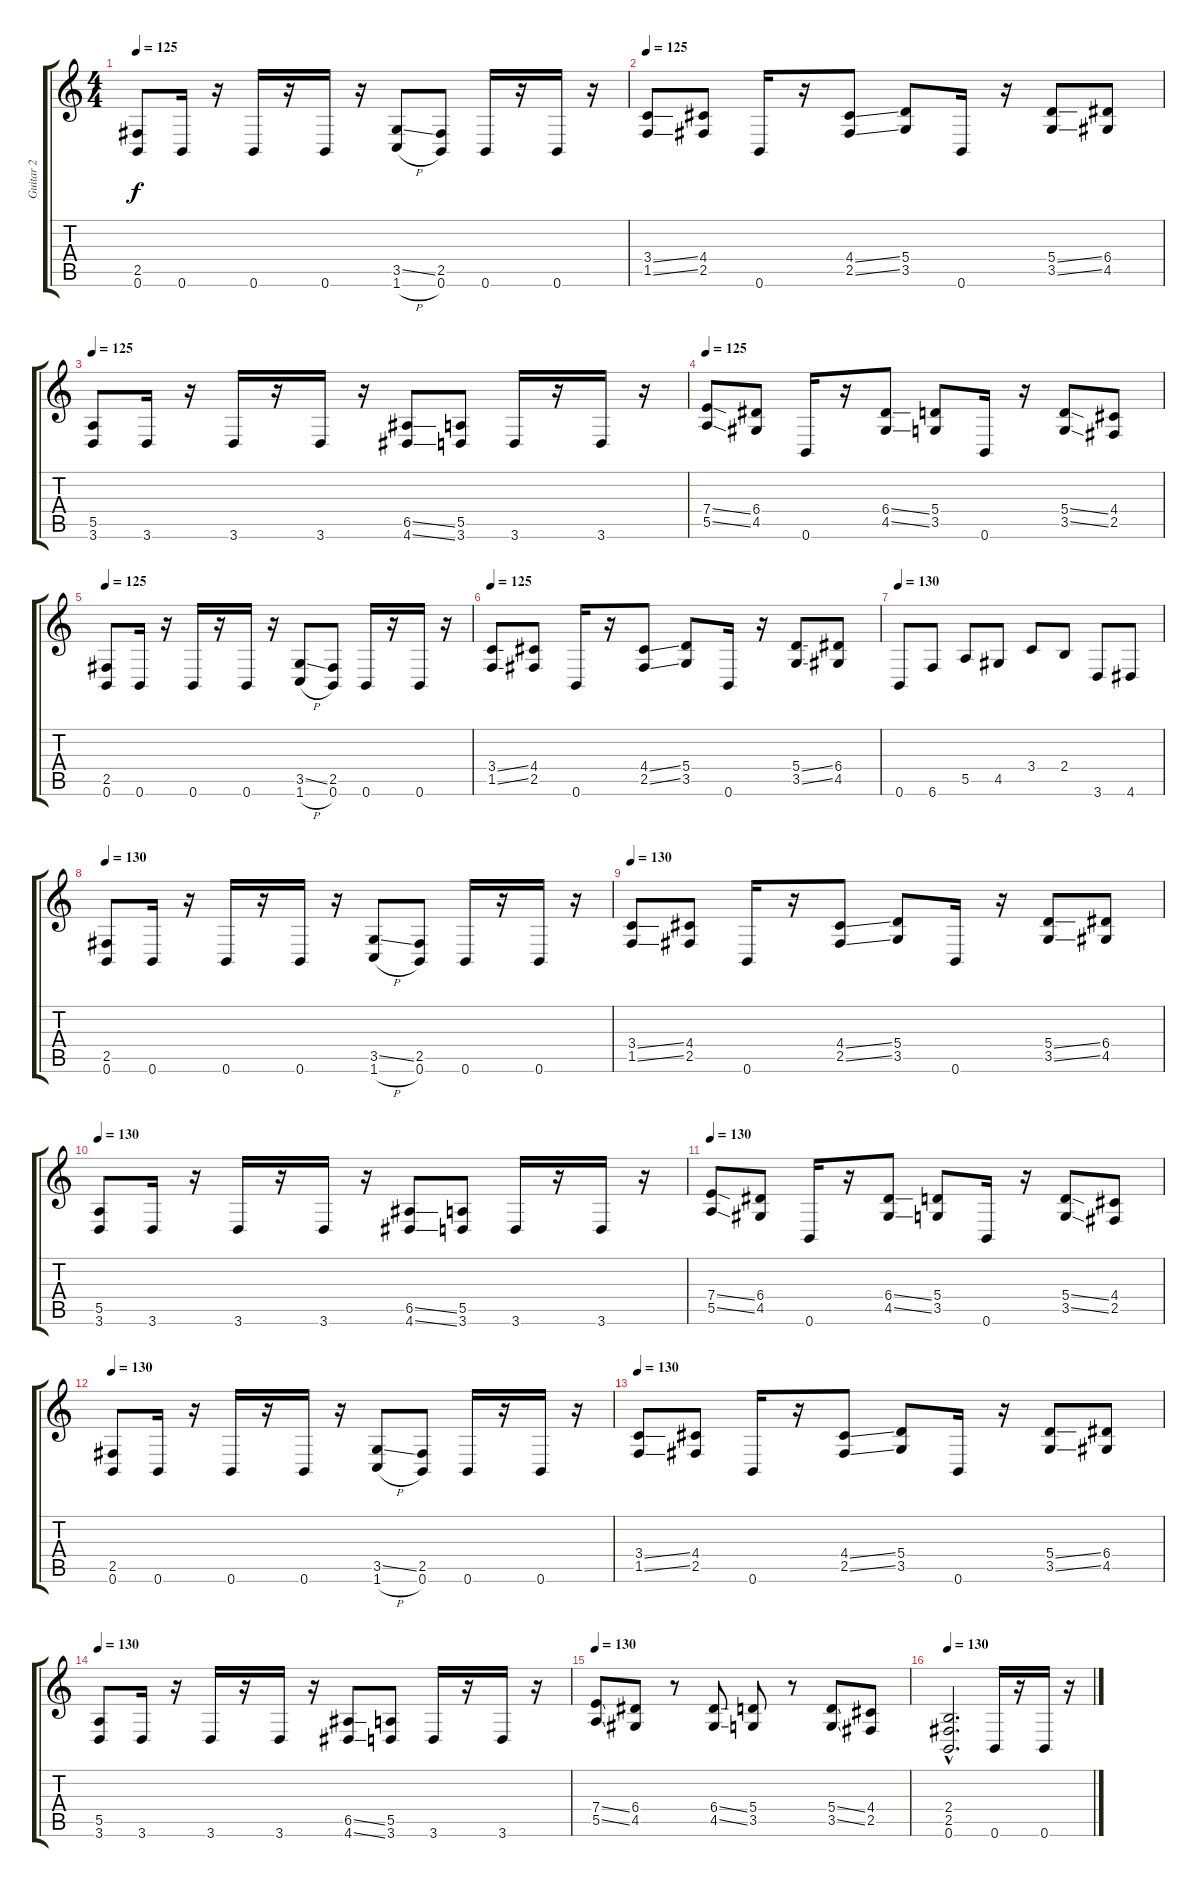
\track ("Guitar 2" "Guitar 2") {instrument distortionguitar}
\staff {score tabs}
\tuning (B3 Gb3 D3 A2 E2 B1) {hide}
\ts (4 4)
\tempo 125
\clef g2
\ks c
(2.5 0.6).8{dy f} 0.6.16 r.16 0.6.16 r.16 0.6.16 r.16 (3.5{ss} 1.6{h}).8 (2.5 0.6).8 0.6.16 r.16 0.6.16 r.16 |
\tempo 125
(3.4{ss} 1.5{ss}).8 (4.4 2.5).8 0.6.16 r.16 (4.4{ss} 2.5{ss}).8 (5.4 3.5).8 0.6.16 r.16 (5.4{ss} 3.5{ss}).8 (6.4 4.5).8 |
\tempo 125
(5.5 3.6).8 3.6.16 r.16 3.6.16 r.16 3.6.16 r.16 (6.5{ss} 4.6{ss}).8 (5.5 3.6).8 3.6.16 r.16 3.6.16 r.16 |
\tempo 125
(7.4{ss} 5.5{ss}).8 (6.4 4.5).8 0.6.16 r.16 (6.4{ss} 4.5{ss}).8 (5.4 3.5).8 0.6.16 r.16 (5.4{ss} 3.5{ss}).8 (4.4 2.5).8 |
\tempo 125
(2.5 0.6).8 0.6.16 r.16 0.6.16 r.16 0.6.16 r.16 (3.5{ss} 1.6{h}).8 (2.5 0.6).8 0.6.16 r.16 0.6.16 r.16 |
\tempo 125
(3.4{ss} 1.5{ss}).8 (4.4 2.5).8 0.6.16 r.16 (4.4{ss} 2.5{ss}).8 (5.4 3.5).8 0.6.16 r.16 (5.4{ss} 3.5{ss}).8 (6.4 4.5).8 |
\tempo 130
0.6.8 6.6.8 5.5.8 4.5.8 3.4.8 2.4.8 3.6.8 4.6.8 |
\tempo 130
(2.5 0.6).8 0.6.16 r.16 0.6.16 r.16 0.6.16 r.16 (3.5{ss} 1.6{h}).8 (2.5 0.6).8 0.6.16 r.16 0.6.16 r.16 |
\tempo 130
(3.4{ss} 1.5{ss}).8 (4.4 2.5).8 0.6.16 r.16 (4.4{ss} 2.5{ss}).8 (5.4 3.5).8 0.6.16 r.16 (5.4{ss} 3.5{ss}).8 (6.4 4.5).8 |
\tempo 130
(5.5 3.6).8 3.6.16 r.16 3.6.16 r.16 3.6.16 r.16 (6.5{ss} 4.6{ss}).8 (5.5 3.6).8 3.6.16 r.16 3.6.16 r.16 |
\tempo 130
(7.4{ss} 5.5{ss}).8 (6.4 4.5).8 0.6.16 r.16 (6.4{ss} 4.5{ss}).8 (5.4 3.5).8 0.6.16 r.16 (5.4{ss} 3.5{ss}).8 (4.4 2.5).8 |
\tempo 130
(2.5 0.6).8 0.6.16 r.16 0.6.16 r.16 0.6.16 r.16 (3.5{ss} 1.6{h}).8 (2.5 0.6).8 0.6.16 r.16 0.6.16 r.16 |
\tempo 130
(3.4{ss} 1.5{ss}).8 (4.4 2.5).8 0.6.16 r.16 (4.4{ss} 2.5{ss}).8 (5.4 3.5).8 0.6.16 r.16 (5.4{ss} 3.5{ss}).8 (6.4 4.5).8 |
\tempo 130
(5.5 3.6).8 3.6.16 r.16 3.6.16 r.16 3.6.16 r.16 (6.5{ss} 4.6{ss}).8 (5.5 3.6).8 3.6.16 r.16 3.6.16 r.16 |
\tempo 130
(7.4{ss} 5.5{ss}).8 (6.4 4.5).8 r.8 (6.4{ss} 4.5{ss}).8 (5.4 3.5).8 r.8 (5.4{ss} 3.5{ss}).8 (4.4 2.5).8 |
\tempo 130
(2.4{hac} 2.5{hac} 0.6{hac}).2{d} 0.6.16 r.16 0.6.16 r.16
